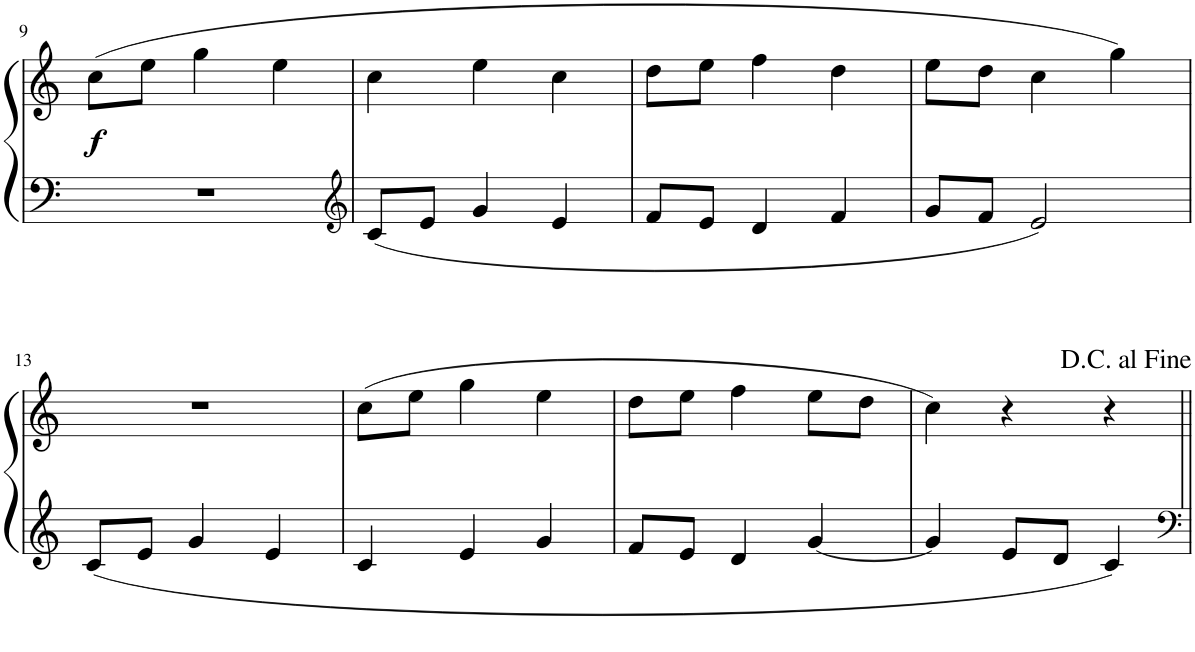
**kern	**kern	**dynam
*part1	*part1	*part1
*staff2	*staff1	*staff1/2
*I"Piano	*	*
*I'Pno	*	*
!!LO:PB:g=z
*clefF4	*clefG2	*
*k[]	*k[]	*
*M3/4	*M3/4	*
=9	=9	=9
!	!	!LO:DY:b
2.r	(8cc\L	f
.	8ee\J	.
.	4gg\	.
.	4ee\	.
=10	=10	=10
*clefG2	*	*
8c/L	4cc\	.
8e/J	.	.
4g/	4ee\	.
4e/	4cc\	.
=11	=11	=11
8f/L	8dd\L	.
8e/J	8ee\J	.
4d/	4ff\	.
4f/	4dd\	.
=12	=12	=12
8g/L	8ee\L	.
8f/J	8dd\J	.
2e/	4cc\	.
.	4gg\)	.
!!LO:LB:g=z
=13	=13	=13
8c/L	2.r	.
8e/J	.	.
4g/	.	.
4e/	.	.
=14	=14	=14
4c/	(8cc\L	.
.	8ee\J	.
4e/	4gg\	.
4g/	4ee\	.
=15	=15	=15
8f/L	8dd\L	.
8e/J	8ee\J	.
4d/	4ff\	.
[4g/	8ee\L	.
.	8dd\J	.
=16	=16	=16
4g/]	4cc\)	.
8e/L	4r	.
8d/J	.	.
4c/	4r	.
=||	=||	=||
*-	*-	*-
